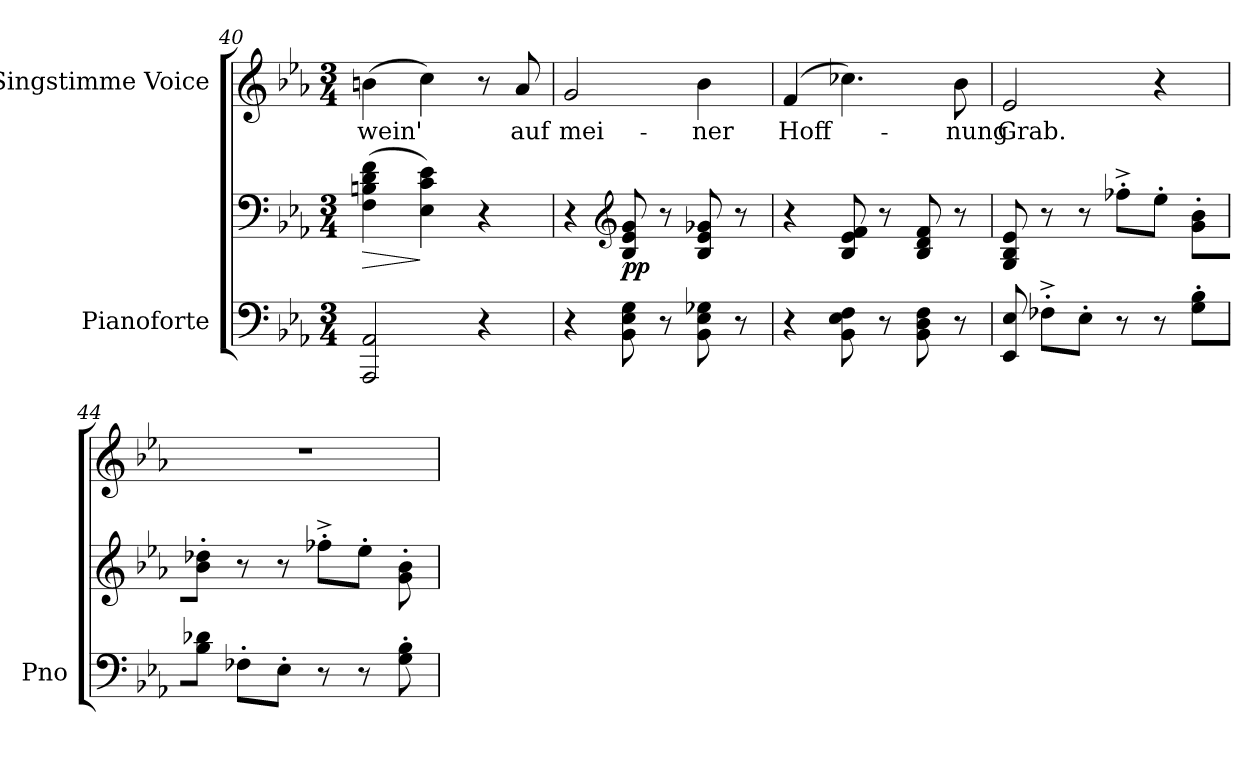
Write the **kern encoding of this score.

**kern	**kern	**dynam	**kern	**text
*part2	*part2	*part2	*part1	*part1
*staff3	*staff2	*staff2/3	*staff1	*staff1
*I"Pianoforte	*	*	*I"Singstimme Voice	*
*I'Pno	*	*	*	*
*clefF4	*clefF4	*	*clefG2	*
*k[b-e-a-]	*k[b-e-a-]	*	*k[b-e-a-]	*
*M3/4	*M3/4	*	*M3/4	*
=40	=40	=40	=40	=40
!	!	!LO:HP:b	!	!LO:LY:b
2AAA-/ 2AA-/	(4F\ 4Bn\ 4d\ 4f\	>	(4bn\	wein'
.	4E-\ 4c\ 4e-\)	]	4cc\)	.
4r	4r	.	8r	.
!	!	!	!	!LO:LY:b
.	.	.	8a-/	auf
=41	=41	=41	=41	=41
!	!	!	!	!LO:LY:b
4r	4r	.	2g/	mei-
*	*clefG2	*	*	*
!	!	!LO:DY:b	!	!
8BB-\ 8E-\ 8G\	8B-/ 8e-/ 8g/	pp	.	.
8r	8r	.	.	.
!	!	!	!	!LO:LY:b
8BB-\ 8E-\ 8G-X\	8B-/ 8e-/ 8g-X/	.	4b-\	-ner
8r	8r	.	.	.
!!LO:PB:g=z
=42	=42	=42	=42	=42
!	!	!	!	!LO:LY:b
4r	4r	.	(4f/	Hoff-
8BB-\ 8E-\ 8F\	8B-/ 8e-/ 8f/	.	4.cc-X\)	.
8r	8r	.	.	.
8BB-\ 8D\ 8F\	8B-/ 8d/ 8f/	.	.	.
!	!	!	!	!LO:LY:b
8r	8r	.	8b-\	-nung
=43	=43	=43	=43	=43
!	!	!	!	!LO:LY:b
8EE-/ 8E-/	8G/ 8B-/ 8e-/	.	2e-/	Grab.
8F-X^'\L	8r	.	.	.
8E-'\J	8r	.	.	.
8r	8ff-X^'\L	.	.	.
8r	8ee-'\J	.	4r	.
8G\' 8B-\'L	8g\' 8b-\'L	.	.	.
=44	=44	=44	=44	=44
8B-\ 8d-X\J	8b-\' 8dd-X\'J	.	2.r	.
8F-X'\L	8r	.	.	.
8E-'\J	8r	.	.	.
8r	8ff-X'^\L	.	.	.
8r	8ee-'\J	.	.	.
8G\' 8B-\'L	8g\' 8b-\'L	.	.	.
=	=	=	=	=
*-	*-	*-	*-	*-
